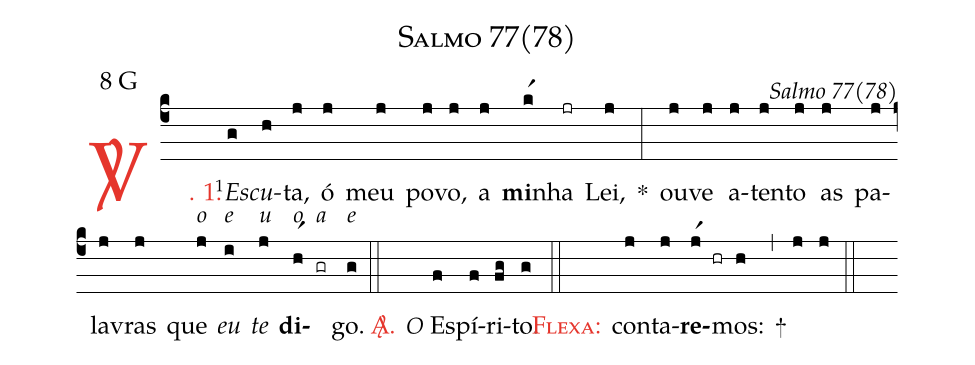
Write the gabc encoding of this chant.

name: Salmo 77(78);
mode: 8;
mode-differentia: G;
commentary: Salmo 77(78);
%%
(c4)

<c><sp>V/</sp>. 1.</c>() <v>\VSup{1}</v><i>Es</i>(g)<i>cu</i>(h)ta,(j) ó(j) meu(j) po(j)vo,(j) a(j) <b>mi</b>(kr1)nha(jr) Lei,(j) *(:) ou(j)ve(j) a(j)ten(j)to(j) as(j) pa(j)la(j)vras(j) que<alt>o</alt>(j) <i>eu</i><alt>e</alt>(i) <i>te</i><alt>u</alt>(j) <b>di</b><alt>o</alt>(hr1)<alt>a</alt>(gr)go.<alt>e</alt>(g)

(::)

<c><sp>A/</sp>.</c>() <e>O</e> Es(f)pí(f)ri(fg)to.(g)

(::)

<nlba><c><sc>Flexa:</sc></c>() con(j)ta(j)<b>re</b></nlba>(jr1 hr)mos:(h) +(,) (j) (j)

(::)
